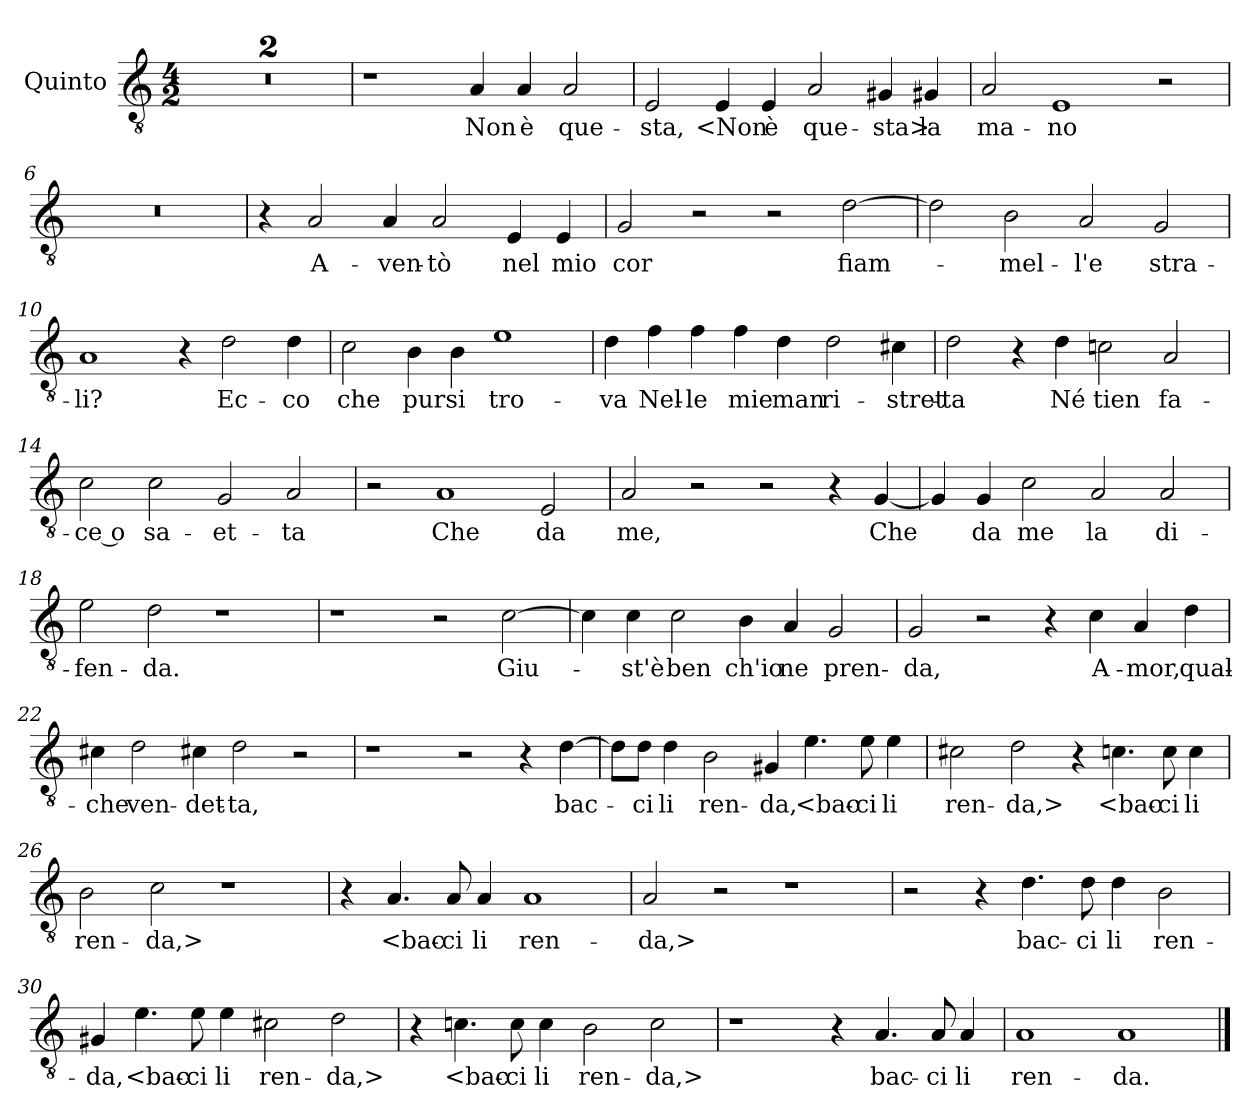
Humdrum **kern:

**kern	**text
*part1	*part1
*staff1	*staff1
*I"Quinto	*
*clefGv2	*
*k[]	*
*M4/2	*
=1	=1
0r	.
=2	=2
0r	.
=3	=3
1r	.
4A	Non
4A	è
2A	que-
=4	=4
2E	-sta,
4E	<Non
4E	è
2A	que-
4G#X	-sta>
4G#X	la
=5	=5
2A	ma-
1E	-no
2r	.
=6	=6
0r	.
=7	=7
4r	.
2A	A-
4A	-ven-
2A	-tò
4E	nel
4E	mio
=8	=8
2G	cor
2r	.
2r	.
[2d	fiam-
=9	=9
2d]	.
2B	-mel-
2A	-l'e
2G	stra-
=10	=10
1A	-li?
4r	.
2d	Ec-
4d	-co
=11	=11
2c	che
4B	pur
4B	si
1e	tro-
=12	=12
4d	-va
4f	Nel-
4f	-le
4f	mie
4d	man
2d	ri-
4c#X	-stret-
=13	=13
2d	-ta
4r	.
4d	Né
2cn	tien
2A	fa-
=14	=14
2c	-ce o
2c	sa-
2G	-et-
2A	-ta
=15	=15
2r	.
1A	Che
2E	da
=16	=16
2A	me,
2r	.
2r	.
4r	.
[4G	Che
=17	=17
4G]	.
4G	da
2c	me
2A	la
2A	di-
=18	=18
2e	-fen-
2d	-da.
1r	.
=19	=19
1r	.
2r	.
[2c	Giu-
=20	=20
4c]	.
4c	-st'è
2c	ben
4B	ch'io
4A	ne
2G	pren-
=21	=21
2G	-da,
2r	.
4r	.
4c	A-
4A	-mor,
4d	qual-
=22	=22
4c#X	-che
2d	ven-
4c#X	-det-
2d	-ta,
2r	.
=23	=23
1r	.
2r	.
4r	.
[4d	bac-
=24	=24
8d\L]	.
8d\J	-ci
4d	li
2B	ren-
4G#X	-da,
4.e	<bac-
8e	-ci
4e	li
=25	=25
2c#X	ren-
2d	-da,>
4r	.
4.cn	<bac-
8c	-ci
4c	li
=26	=26
2B	ren-
2c	-da,>
1r	.
=27	=27
4r	.
4.A	<bac-
8A	-ci
4A	li
1A	ren-
=28	=28
2A	-da,>
2r	.
1r	.
=29	=29
2r	.
4r	.
4.d	bac-
8d	-ci
4d	li
2B	ren-
=30	=30
4G#X	-da,
4.e	<bac-
8e	-ci
4e	li
2c#X	ren-
2d	-da,>
=31	=31
4r	.
4.cn	<bac-
8c	-ci
4c	li
2B	ren-
2c	-da,>
=32	=32
1r	.
4r	.
4.A	bac-
8A	-ci
4A	li
=33	=33
1A	ren-
1A	-da.
==	==
*-	*-
